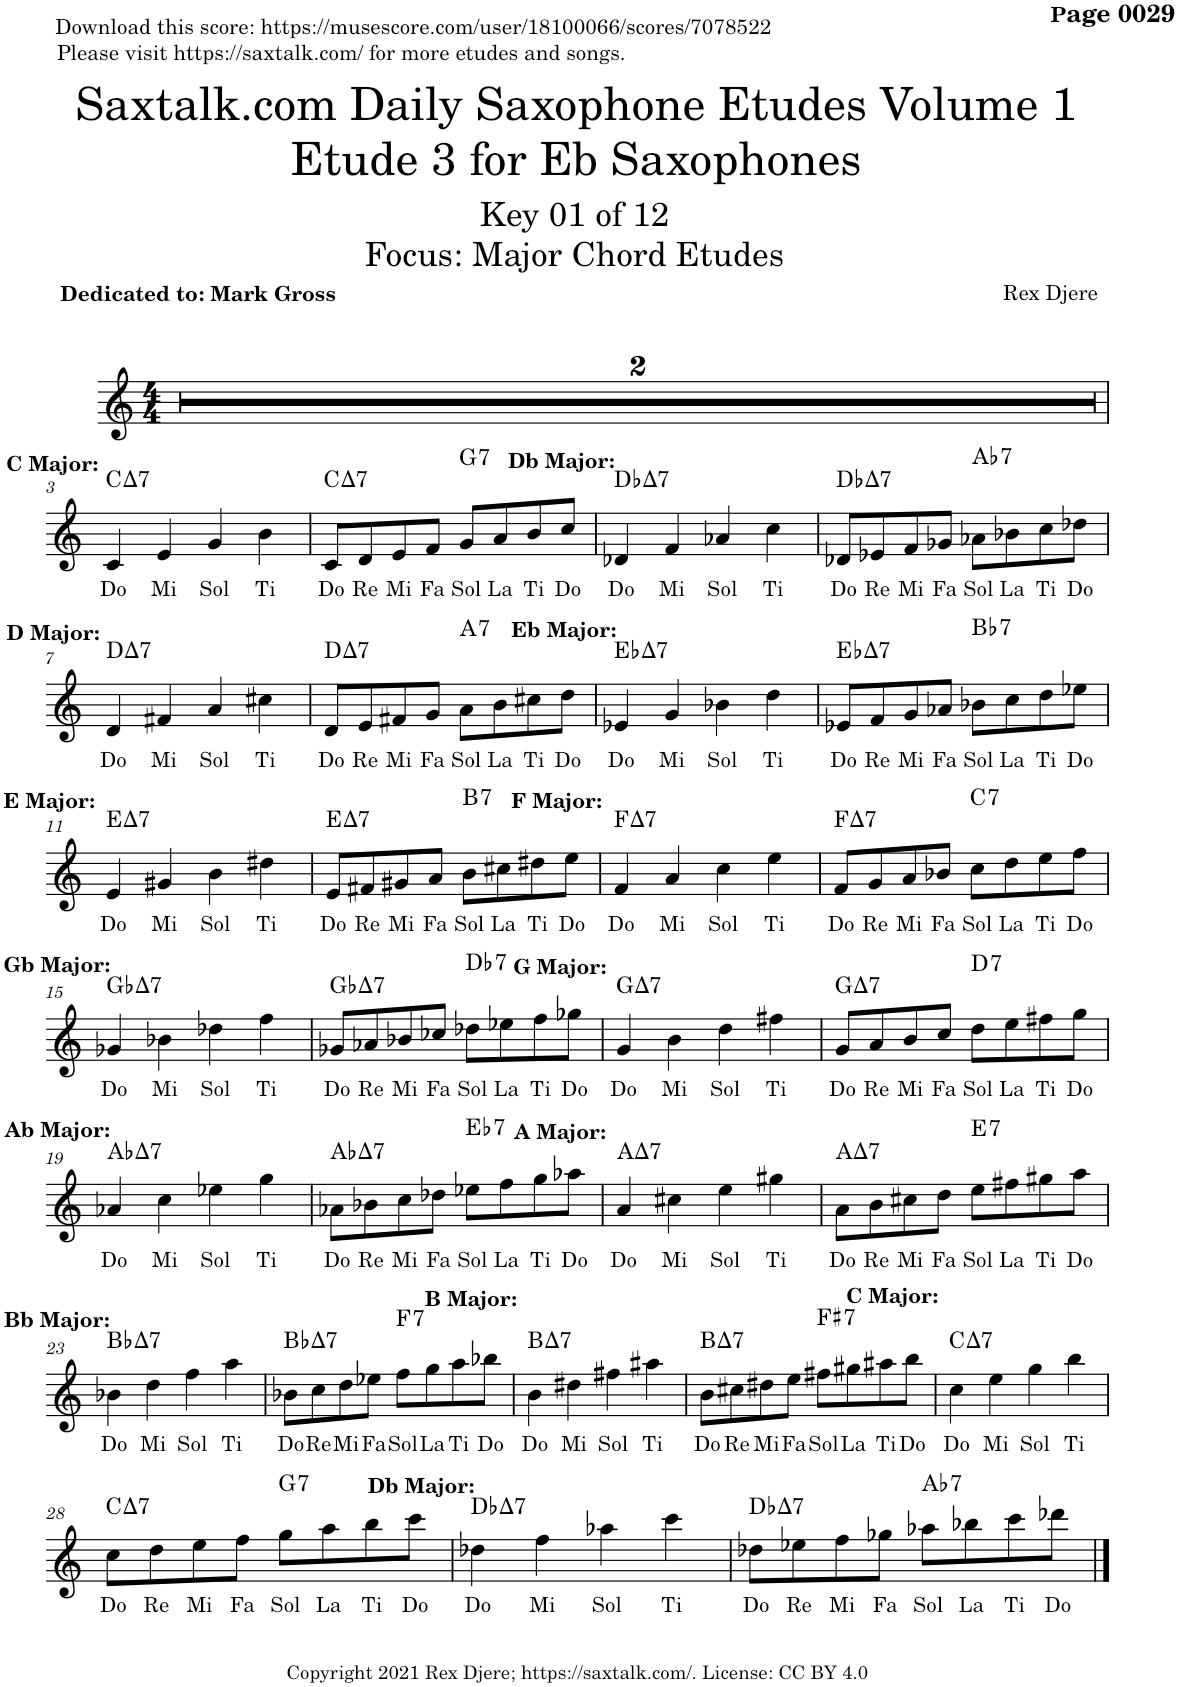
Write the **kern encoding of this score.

**kern	**text	**harte
*part1	*part1	*part1
*staff1	*staff1	*
*I"Alto Saxophone	*	*
*I'A. Sax.	*	*
*clefG2	*	*
*Trd5c9	*	*
*k[]	*	*
*M4/4	*	*
=1	=1	=1
1r	.	.
=2	=2	=2
1r	.	.
!!LO:LB:g=z
=3	=3	=3
!LO:TX:a:B:t=C Major&colon;	!	!
!	!LO:LY:b	!LO:H:kt=7
4c/	Do	C:maj7
!	!LO:LY:b	!
4e/	Mi	.
!	!LO:LY:b	!
4g/	Sol	.
!	!LO:LY:b	!
4b\	Ti	.
=4	=4	=4
!	!LO:LY:b	!LO:H:kt=7
8c/L	Do	C:maj7
!	!LO:LY:b	!
8d/	Re	.
!	!LO:LY:b	!
8e/	Mi	.
!	!LO:LY:b	!
8f/J	Fa	.
!	!LO:LY:b	!LO:H:n=1:kt=N.C.
!	!	!LO:H:n=2:kt=7
8g/L	Sol	N G:7
!	!LO:LY:b	!
8a/	La	.
!	!LO:LY:b	!
8b/	Ti	.
!	!LO:LY:b	!
8cc/J	Do	.
=5	=5	=5
!LO:TX:a:B:t=Db Major&colon;	!	!
!	!LO:LY:b	!LO:H:kt=7
4d-X/	Do	Db:maj7
!	!LO:LY:b	!
4f/	Mi	.
!	!LO:LY:b	!
4a-X/	Sol	.
!	!LO:LY:b	!
4cc\	Ti	.
=6	=6	=6
!	!LO:LY:b	!LO:H:kt=7
8d-X/L	Do	Db:maj7
!	!LO:LY:b	!
8e-X/	Re	.
!	!LO:LY:b	!
8f/	Mi	.
!	!LO:LY:b	!
8g-X/J	Fa	.
!	!LO:LY:b	!LO:H:n=1:kt=N.C.
!	!	!LO:H:n=2:kt=7
8a-X\L	Sol	N Ab:7
!	!LO:LY:b	!
8b-X\	La	.
!	!LO:LY:b	!
8cc\	Ti	.
!	!LO:LY:b	!
8dd-X\J	Do	.
!!LO:LB:g=z
=7	=7	=7
!LO:TX:a:B:t=D Major&colon;	!	!
!	!LO:LY:b	!LO:H:kt=7
4d/	Do	D:maj7
!	!LO:LY:b	!
4f#X/	Mi	.
!	!LO:LY:b	!
4a/	Sol	.
!	!LO:LY:b	!
4cc#X\	Ti	.
=8	=8	=8
!	!LO:LY:b	!LO:H:kt=7
8d/L	Do	D:maj7
!	!LO:LY:b	!
8e/	Re	.
!	!LO:LY:b	!
8f#X/	Mi	.
!	!LO:LY:b	!
8g/J	Fa	.
!	!LO:LY:b	!LO:H:n=1:kt=N.C.
!	!	!LO:H:n=2:kt=7
8a\L	Sol	N A:7
!	!LO:LY:b	!
8b\	La	.
!	!LO:LY:b	!
8cc#X\	Ti	.
!	!LO:LY:b	!
8dd\J	Do	.
=9	=9	=9
!LO:TX:a:B:t=Eb Major&colon;	!	!
!	!LO:LY:b	!LO:H:kt=7
4e-X/	Do	Eb:maj7
!	!LO:LY:b	!
4g/	Mi	.
!	!LO:LY:b	!
4b-X\	Sol	.
!	!LO:LY:b	!
4dd\	Ti	.
=10	=10	=10
!	!LO:LY:b	!LO:H:kt=7
8e-X/L	Do	Eb:maj7
!	!LO:LY:b	!
8f/	Re	.
!	!LO:LY:b	!
8g/	Mi	.
!	!LO:LY:b	!
8a-X/J	Fa	.
!	!LO:LY:b	!LO:H:n=1:kt=N.C.
!	!	!LO:H:n=2:kt=7
8b-X\L	Sol	N Bb:7
!	!LO:LY:b	!
8cc\	La	.
!	!LO:LY:b	!
8dd\	Ti	.
!	!LO:LY:b	!
8ee-X\J	Do	.
!!LO:LB:g=z
=11	=11	=11
!LO:TX:a:B:t=E Major&colon;	!	!
!	!LO:LY:b	!LO:H:kt=7
4e/	Do	E:maj7
!	!LO:LY:b	!
4g#X/	Mi	.
!	!LO:LY:b	!
4b\	Sol	.
!	!LO:LY:b	!
4dd#X\	Ti	.
=12	=12	=12
!	!LO:LY:b	!LO:H:kt=7
8e/L	Do	E:maj7
!	!LO:LY:b	!
8f#X/	Re	.
!	!LO:LY:b	!
8g#X/	Mi	.
!	!LO:LY:b	!
8a/J	Fa	.
!	!LO:LY:b	!LO:H:n=1:kt=N.C.
!	!	!LO:H:n=2:kt=7
8b\L	Sol	N B:7
!	!LO:LY:b	!
8cc#X\	La	.
!	!LO:LY:b	!
8dd#X\	Ti	.
!	!LO:LY:b	!
8ee\J	Do	.
=13	=13	=13
!LO:TX:a:B:t=F Major&colon;	!	!
!	!LO:LY:b	!LO:H:kt=7
4f/	Do	F:maj7
!	!LO:LY:b	!
4a/	Mi	.
!	!LO:LY:b	!
4cc\	Sol	.
!	!LO:LY:b	!
4ee\	Ti	.
=14	=14	=14
!	!LO:LY:b	!LO:H:kt=7
8f/L	Do	F:maj7
!	!LO:LY:b	!
8g/	Re	.
!	!LO:LY:b	!
8a/	Mi	.
!	!LO:LY:b	!
8b-X/J	Fa	.
!	!LO:LY:b	!LO:H:n=1:kt=N.C.
!	!	!LO:H:n=2:kt=7
8cc\L	Sol	N C:7
!	!LO:LY:b	!
8dd\	La	.
!	!LO:LY:b	!
8ee\	Ti	.
!	!LO:LY:b	!
8ff\J	Do	.
!!LO:LB:g=z
=15	=15	=15
!LO:TX:a:B:t=Gb Major&colon;	!	!
!	!LO:LY:b	!LO:H:kt=7
4g-X/	Do	Gb:maj7
!	!LO:LY:b	!
4b-X\	Mi	.
!	!LO:LY:b	!
4dd-X\	Sol	.
!	!LO:LY:b	!
4ff\	Ti	.
=16	=16	=16
!	!LO:LY:b	!LO:H:kt=7
8g-X/L	Do	Gb:maj7
!	!LO:LY:b	!
8a-X/	Re	.
!	!LO:LY:b	!
8b-X/	Mi	.
!	!LO:LY:b	!
8cc-X/J	Fa	.
!	!LO:LY:b	!LO:H:n=1:kt=N.C.
!	!	!LO:H:n=2:kt=7
8dd-X\L	Sol	N Db:7
!	!LO:LY:b	!
8ee-X\	La	.
!	!LO:LY:b	!
8ff\	Ti	.
!	!LO:LY:b	!
8gg-X\J	Do	.
=17	=17	=17
!LO:TX:a:B:t=G Major&colon;	!	!
!	!LO:LY:b	!LO:H:kt=7
4g/	Do	G:maj7
!	!LO:LY:b	!
4b\	Mi	.
!	!LO:LY:b	!
4dd\	Sol	.
!	!LO:LY:b	!
4ff#X\	Ti	.
=18	=18	=18
!	!LO:LY:b	!LO:H:kt=7
8g/L	Do	G:maj7
!	!LO:LY:b	!
8a/	Re	.
!	!LO:LY:b	!
8b/	Mi	.
!	!LO:LY:b	!
8cc/J	Fa	.
!	!LO:LY:b	!LO:H:n=1:kt=N.C.
!	!	!LO:H:n=2:kt=7
8dd\L	Sol	N D:7
!	!LO:LY:b	!
8ee\	La	.
!	!LO:LY:b	!
8ff#X\	Ti	.
!	!LO:LY:b	!
8gg\J	Do	.
!!LO:LB:g=z
=19	=19	=19
!LO:TX:a:B:t=Ab Major&colon;	!	!
!	!LO:LY:b	!LO:H:kt=7
4a-X/	Do	Ab:maj7
!	!LO:LY:b	!
4cc\	Mi	.
!	!LO:LY:b	!
4ee-X\	Sol	.
!	!LO:LY:b	!
4gg\	Ti	.
=20	=20	=20
!	!LO:LY:b	!LO:H:kt=7
8a-X\L	Do	Ab:maj7
!	!LO:LY:b	!
8b-X\	Re	.
!	!LO:LY:b	!
8cc\	Mi	.
!	!LO:LY:b	!
8dd-X\J	Fa	.
!	!LO:LY:b	!LO:H:n=1:kt=N.C.
!	!	!LO:H:n=2:kt=7
8ee-X\L	Sol	N Eb:7
!	!LO:LY:b	!
8ff\	La	.
!	!LO:LY:b	!
8gg\	Ti	.
!	!LO:LY:b	!
8aa-X\J	Do	.
=21	=21	=21
!LO:TX:a:B:t=A Major&colon;	!	!
!	!LO:LY:b	!LO:H:kt=7
4a/	Do	A:maj7
!	!LO:LY:b	!
4cc#X\	Mi	.
!	!LO:LY:b	!
4ee\	Sol	.
!	!LO:LY:b	!
4gg#X\	Ti	.
=22	=22	=22
!	!LO:LY:b	!LO:H:kt=7
8a\L	Do	A:maj7
!	!LO:LY:b	!
8b\	Re	.
!	!LO:LY:b	!
8cc#X\	Mi	.
!	!LO:LY:b	!
8dd\J	Fa	.
!	!LO:LY:b	!LO:H:n=1:kt=N.C.
!	!	!LO:H:n=2:kt=7
8ee\L	Sol	N E:7
!	!LO:LY:b	!
8ff#X\	La	.
!	!LO:LY:b	!
8gg#X\	Ti	.
!	!LO:LY:b	!
8aa\J	Do	.
!!LO:LB:g=z
=23	=23	=23
!LO:TX:a:B:t=Bb Major&colon;	!	!
!	!LO:LY:b	!LO:H:kt=7
4b-X\	Do	Bb:maj7
!	!LO:LY:b	!
4dd\	Mi	.
!	!LO:LY:b	!
4ff\	Sol	.
!	!LO:LY:b	!
4aa\	Ti	.
=24	=24	=24
!	!LO:LY:b	!LO:H:kt=7
8b-X\L	Do	Bb:maj7
!	!LO:LY:b	!
8cc\	Re	.
!	!LO:LY:b	!
8dd\	Mi	.
!	!LO:LY:b	!
8ee-X\J	Fa	.
!	!LO:LY:b	!LO:H:n=1:kt=N.C.
!	!	!LO:H:n=2:kt=7
8ff\L	Sol	N F:7
!	!LO:LY:b	!
8gg\	La	.
!	!LO:LY:b	!
8aa\	Ti	.
!	!LO:LY:b	!
8bb-X\J	Do	.
=25	=25	=25
!LO:TX:a:B:t=B Major&colon;	!	!
!	!LO:LY:b	!LO:H:kt=7
4b\	Do	B:maj7
!	!LO:LY:b	!
4dd#X\	Mi	.
!	!LO:LY:b	!
4ff#X\	Sol	.
!	!LO:LY:b	!
4aa#X\	Ti	.
=26	=26	=26
!	!LO:LY:b	!LO:H:kt=7
8b\L	Do	B:maj7
!	!LO:LY:b	!
8cc#X\	Re	.
!	!LO:LY:b	!
8dd#X\	Mi	.
!	!LO:LY:b	!
8ee\J	Fa	.
!	!LO:LY:b	!LO:H:n=1:kt=N.C.
!	!	!LO:H:n=2:kt=7
8ff#X\L	Sol	N F#:7
!	!LO:LY:b	!
8gg#X\	La	.
!	!LO:LY:b	!
8aa#X\	Ti	.
!	!LO:LY:b	!
8bb\J	Do	.
=27	=27	=27
!LO:TX:a:B:t=C Major&colon;	!	!
!	!LO:LY:b	!LO:H:kt=7
4cc\	Do	C:maj7
!	!LO:LY:b	!
4ee\	Mi	.
!	!LO:LY:b	!
4gg\	Sol	.
!	!LO:LY:b	!
4bb\	Ti	.
!!LO:LB:g=z
=28	=28	=28
!	!LO:LY:b	!LO:H:kt=7
8cc\L	Do	C:maj7
!	!LO:LY:b	!
8dd\	Re	.
!	!LO:LY:b	!
8ee\	Mi	.
!	!LO:LY:b	!
8ff\J	Fa	.
!	!LO:LY:b	!LO:H:n=1:kt=N.C.
!	!	!LO:H:n=2:kt=7
8gg\L	Sol	N G:7
!	!LO:LY:b	!
8aa\	La	.
!	!LO:LY:b	!
8bb\	Ti	.
!	!LO:LY:b	!
8ccc\J	Do	.
=29	=29	=29
!LO:TX:a:B:t=Db Major&colon;	!	!
!	!LO:LY:b	!LO:H:kt=7
4dd-X\	Do	Db:maj7
!	!LO:LY:b	!
4ff\	Mi	.
!	!LO:LY:b	!
4aa-X\	Sol	.
!	!LO:LY:b	!
4ccc\	Ti	.
=	=	=
*-	*-	*-
